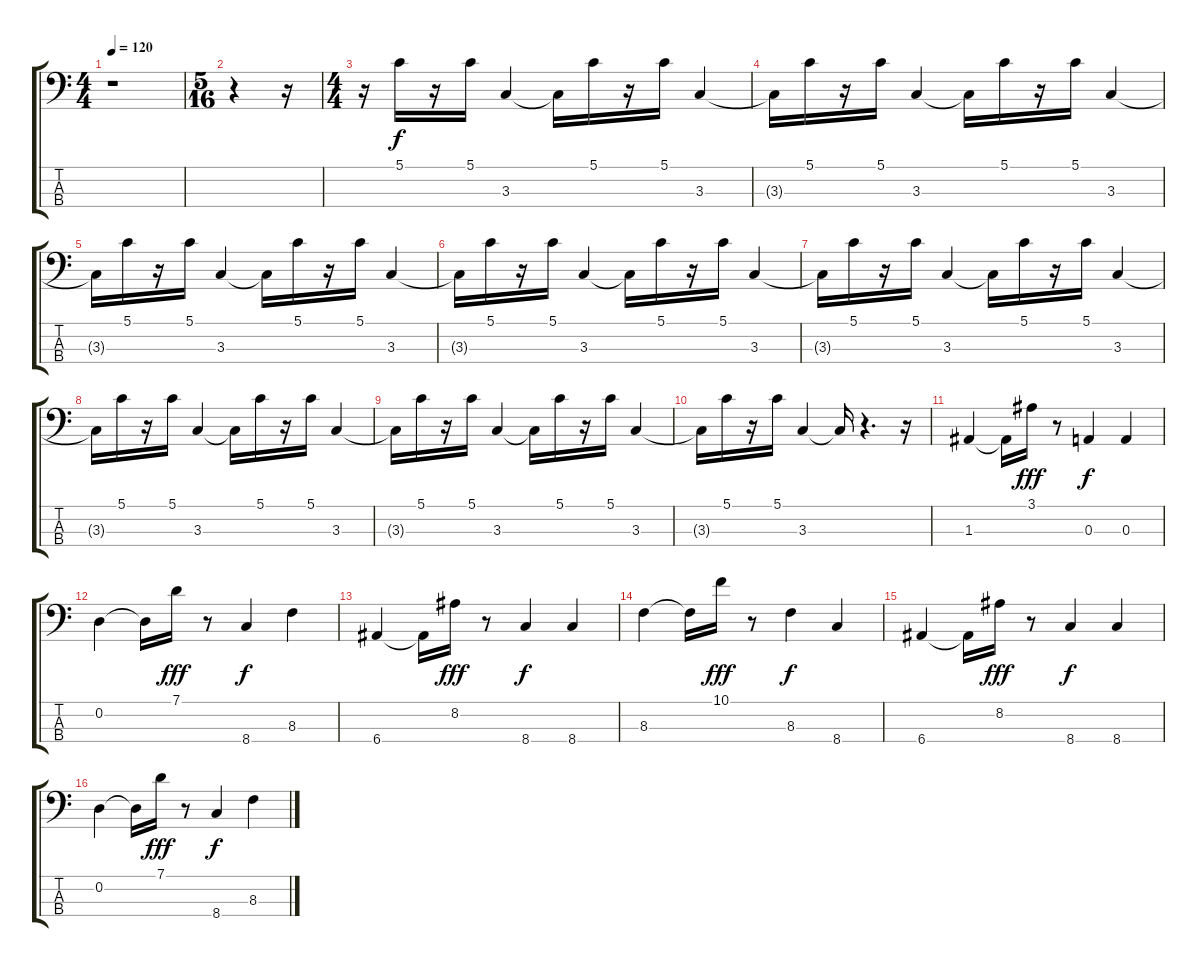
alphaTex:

\track "" {instrument electricbasspick}
\staff {score tabs}
\tuning (G2 D2 A1 E1) {hide}
\ts (4 4)
\tempo 120
\clef f4
\ks c
r.1{dy f instrument electricbasspick} |
\ts (5 16)
r.4 r.16 |
\ts (4 4)
r.16 5.1.16 r.16 5.1.16 3.3.4 3.3{t}.16 5.1.16 r.16 5.1.16 3.3.4 |
3.3{t}.16 5.1.16 r.16 5.1.16 3.3.4 3.3{t}.16 5.1.16 r.16 5.1.16 3.3.4 |
3.3{t}.16 5.1.16 r.16 5.1.16 3.3.4 3.3{t}.16 5.1.16 r.16 5.1.16 3.3.4 |
3.3{t}.16 5.1.16 r.16 5.1.16 3.3.4 3.3{t}.16 5.1.16 r.16 5.1.16 3.3.4 |
3.3{t}.16 5.1.16 r.16 5.1.16 3.3.4 3.3{t}.16 5.1.16 r.16 5.1.16 3.3.4 |
3.3{t}.16 5.1.16 r.16 5.1.16 3.3.4 3.3{t}.16 5.1.16 r.16 5.1.16 3.3.4 |
3.3{t}.16 5.1.16 r.16 5.1.16 3.3.4 3.3{t}.16 5.1.16 r.16 5.1.16 3.3.4 |
3.3{t}.16 5.1.16 r.16 5.1.16 3.3.4 3.3{t}.16 r.4{d} r.16 |
1.3.4 1.3{t}.16 3.1.16{dy fff} r.8 0.3.4{dy f} 0.3.4 |
0.2.4 0.2{t}.16 7.1.16{dy fff} r.8 8.4.4{dy f} 8.3.4 |
6.4.4 6.4{t}.16 8.2.16{dy fff} r.8 8.4.4{dy f} 8.4.4 |
8.3.4 8.3{t}.16 10.1.16{dy fff} r.8 8.3.4{dy f} 8.4.4 |
6.4.4 6.4{t}.16 8.2.16{dy fff} r.8 8.4.4{dy f} 8.4.4 |
0.2.4 0.2{t}.16 7.1.16{dy fff} r.8 8.4.4{dy f} 8.3.4
